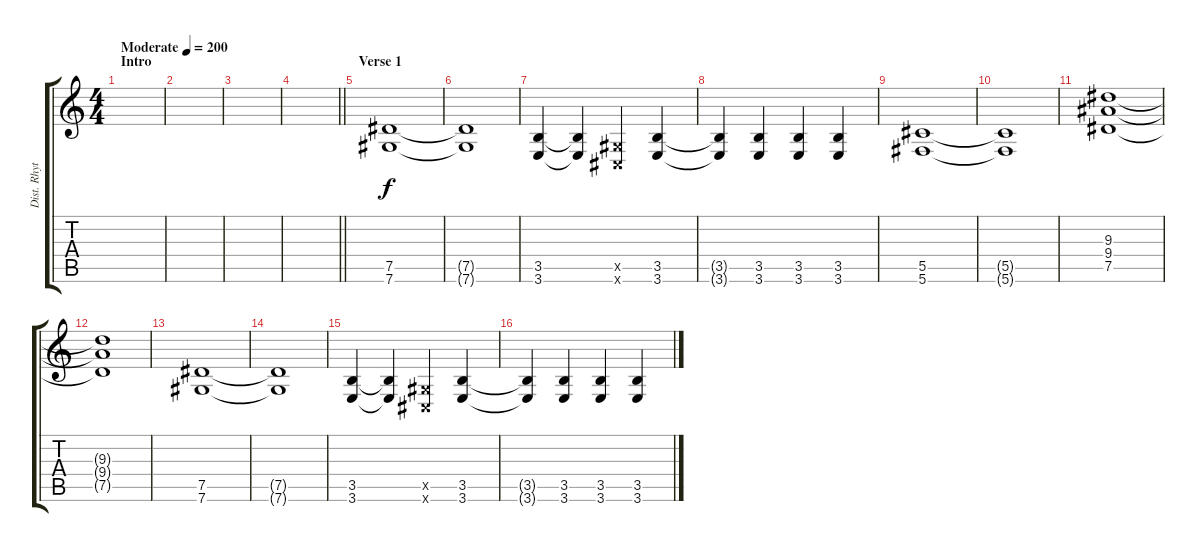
\track ("Dist. Rhytm Guitar [R]" "Dist. Rhyt") {instrument distortionguitar}
\staff {score tabs}
\tuning (Eb4 Bb3 Gb3 Db3 Ab2 Db2) {hide}
\ts (4 4)
\section ("" "Intro")
\tempo (200 "Moderate")
\clef g2
\ks c
|
|
|
\barLineRight lightlight
|
\section ("" "Verse 1")
(7.5 7.6).1 |
(7.5{t} 7.6{t}).1 |
(3.5 3.6).4 (3.5{t} 3.6{t}).4 (0.5{x} 0.6{x}).4 (3.5 3.6).4 |
(3.5{t} 3.6{t}).4 (3.5 3.6).4 (3.5 3.6).4 (3.5 3.6).4 |
(5.5 5.6).1 |
(5.5{t} 5.6{t}).1 |
(9.3 9.4 7.5).1 |
(9.3{t} 9.4{t} 7.5{t}).1 |
(7.5 7.6).1 |
(7.5{t} 7.6{t}).1 |
(3.5 3.6).4 (3.5{t} 3.6{t}).4 (0.5{x} 0.6{x}).4 (3.5 3.6).4 |
(3.5{t} 3.6{t}).4 (3.5 3.6).4 (3.5 3.6).4 (3.5 3.6).4
